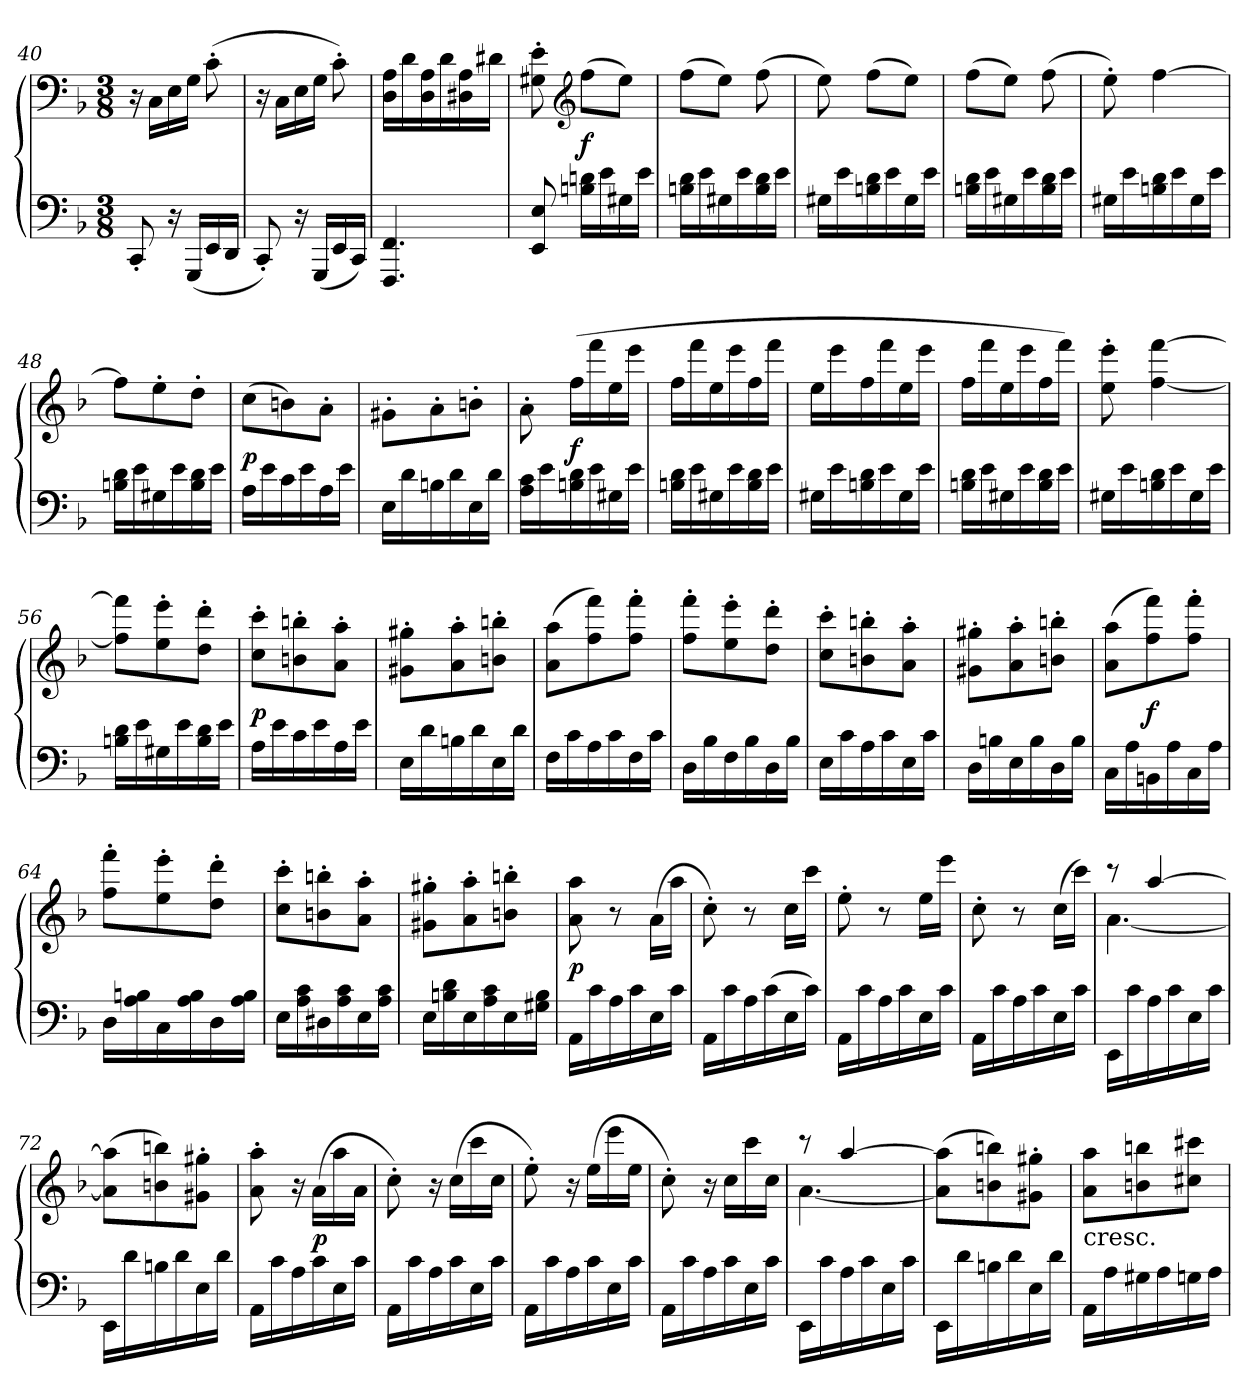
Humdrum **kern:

**kern	**kern	**dynam
*part1	*part1	*part1
*staff2	*staff1	*staff1/2
*clefF4	*clefF4	*
*k[b-]	*k[b-]	*
*d:	*d:	*
*M3/8	*M3/8	*
=40	=40	=40
8CC'/	16r	.
.	16C\LL	.
16r	16E\	.
(16GGG/LL	16G\JJ	.
16EE/	(8c'\	.
16DD/JJ	.	.
=41	=41	=41
8CC'/)	16r	.
.	16C\LL	.
16r	16E\	.
(16GGG/LL	16G\JJ	.
16EE/	8c'\)	.
16CC/JJ)	.	.
=42	=42	=42
4.FFF/ 4.FF/	16D\ 16A\LL	.
.	16d\	.
.	16D\ 16A\	.
.	16d\	.
.	16D#X\ 16A\	.
.	16d#X\JJ	.
=43	=43	=43
8EE/ 8E/	8G#X'\ 8e'\	.
*	*clefG2	*
16Bn\ 16dn\LL	(8ff\L	f
16e\	.	.
16G#X\	8ee\J)	.
16e\JJ	.	.
=44	=44	=44
16Bn\ 16d\LL	(8ff\L	.
16e\	.	.
16G#X\	8ee\J)	.
16e\	.	.
16B\ 16d\	(8ff\	.
16e\JJ	.	.
=45	=45	=45
16G#X\LL	8ee\)	.
16e\	.	.
16Bn\ 16d\	(8ff\L	.
16e\	.	.
16G#\	8ee\J)	.
16e\JJ	.	.
=46	=46	=46
16Bn\ 16d\LL	(8ff\L	.
16e\	.	.
16G#X\	8ee\J)	.
16e\	.	.
16B\ 16d\	(8ff\	.
16e\JJ	.	.
=47	=47	=47
16G#X\LL	8ee'\)	.
16e\	.	.
16Bn\ 16d\	[4ff\	.
16e\	.	.
16G#\	.	.
16e\JJ	.	.
=48	=48	=48
16Bn\ 16d\LL	8ff\L]	.
16e\	.	.
16G#X\	8ee'\	.
16e\	.	.
16B\ 16d\	8dd'\J	.
16e\JJ	.	.
=49	=49	=49
16A\LL	(8cc\L	p
16e\	.	.
16c\	8bn\)	.
16e\	.	.
16A\	8a'\J	.
16e\JJ	.	.
=50	=50	=50
16E\LL	8g#X'\L	.
16d\	.	.
16Bn\	8a'\	.
16d\	.	.
16E\	8bn'\J	.
16d\JJ	.	.
=51	=51	=51
16A\ 16c\LL	8a'\	.
16e\	.	.
16Bn\ 16d\	(16ff\LL	f
16e\	16fff\	.
16G#X\	16ee\	.
16e\JJ	16eee\JJ	.
=52	=52	=52
16Bn\ 16d\LL	16ff\LL	.
16e\	16fff\	.
16G#X\	16ee\	.
16e\	16eee\	.
16B\ 16d\	16ff\	.
16e\JJ	16fff\JJ	.
=53	=53	=53
16G#X\LL	16ee\LL	.
16e\	16eee\	.
16Bn\ 16d\	16ff\	.
16e\	16fff\	.
16G#\	16ee\	.
16e\JJ	16eee\JJ	.
=54	=54	=54
16Bn\ 16d\LL	16ff\LL	.
16e\	16fff\	.
16G#X\	16ee\	.
16e\	16eee\	.
16B\ 16d\	16ff\	.
16e\JJ	16fff\JJ)	.
=55	=55	=55
16G#X\LL	8ee'\ 8eee'\	.
16e\	.	.
16Bn\ 16d\	[4ff\ [4fff\	.
16e\	.	.
16G#\	.	.
16e\JJ	.	.
=56	=56	=56
16Bn\ 16d\LL	8ff]\ 8fff]\L	.
16e\	.	.
16G#X\	8ee'\ 8eee'\	.
16e\	.	.
16B\ 16d\	8dd'\ 8ddd'\J	.
16e\JJ	.	.
=57	=57	=57
16A\LL	8cc'\ 8ccc'\L	p
16e\	.	.
16c\	8bn'\ 8bbn'\	.
16e\	.	.
16A\	8a'\ 8aa'\J	.
16e\JJ	.	.
=58	=58	=58
16E\LL	8g#X'\ 8gg#X'\L	.
16d\	.	.
16Bn\	8a'\ 8aa'\	.
16d\	.	.
16E\	8bn'\ 8bbn'\J	.
16d\JJ	.	.
=59	=59	=59
16F\LL	(8a\ 8aa\L	.
16c\	.	.
16A\	8ff\ 8fff\)	.
16c\	.	.
16F\	8ff'\ 8fff'\J	.
16c\JJ	.	.
=60	=60	=60
16D\LL	8ff'\ 8fff'\L	.
16B-\	.	.
16F\	8ee'\ 8eee'\	.
16B-\	.	.
16D\	8dd'\ 8ddd'\J	.
16B-\JJ	.	.
=61	=61	=61
16E\LL	8cc'\ 8ccc'\L	.
16c\	.	.
16A\	8bn'\ 8bbn'\	.
16c\	.	.
16E\	8a'\ 8aa'\J	.
16c\JJ	.	.
=62	=62	=62
16D\LL	8g#X'\ 8gg#X'\L	.
16Bn\	.	.
16E\	8a'\ 8aa'\	.
16B\	.	.
16D\	8bn'\ 8bbn'\J	.
16B\JJ	.	.
=63	=63	=63
16C\LL	(8a\ 8aa\L	.
16A\	.	.
16BBn\	8ff\ 8fff\)	f
16A\	.	.
16C\	8ff'\ 8fff'\J	.
16A\JJ	.	.
=64	=64	=64
16D\LL	8ff'\ 8fff'\L	.
16A\ 16Bn\	.	.
16C\	8ee'\ 8eee'\	.
16A\ 16B\	.	.
16D\	8dd'\ 8ddd'\J	.
16A\ 16B\JJ	.	.
=65	=65	=65
16E\LL	8cc'\ 8ccc'\L	.
16A\ 16c\	.	.
16D#X\	8bn'\ 8bbn'\	.
16A\ 16c\	.	.
16E\	8a'\ 8aa'\J	.
16A\ 16c\JJ	.	.
=66	=66	=66
16E\LL	8g#X'\ 8gg#X'\L	.
16Bn\ 16d\	.	.
16E\	8a'\ 8aa'\	.
16A\ 16c\	.	.
16E\	8bn'\ 8bbn'\J	.
16G#X\ 16B\JJ	.	.
=67	=67	=67
16AA\LL	8a\ 8aa\	p
16c\	.	.
16A\	8r	.
16c\	.	.
16E\	(16a\LL	.
16c\JJ	16aa\JJ	.
=68	=68	=68
16AA\LL	8cc'\)	.
16c\	.	.
16A\	8r	.
(16c\	.	.
16E\	16cc\LL	.
16c\JJ)	16ccc\JJ	.
=69	=69	=69
16AA\LL	8ee'\	.
16c\	.	.
16A\	8r	.
16c\	.	.
16E\	16ee\LL	.
16c\JJ	16eee\JJ	.
=70	=70	=70
16AA\LL	8cc'\	.
16c\	.	.
16A\	8r	.
16c\	.	.
16E\	(16cc\LL	.
16c\JJ	16ccc\JJ)	.
=71	=71	=71
*	*^	*
16EE\LL	8r	[4.a\	.
16c\	.	.	.
16A\	[4aa/	.	.
16c\	.	.	.
16E\	.	.	.
16c\JJ	.	.	.
*	*v	*v	*
=72	=72	=72
16EE\LL	(8a]\ 8aa]\L	.
16d\	.	.
16Bn\	8bn\ 8bbn\)	.
16d\	.	.
16E\	8g#X'\ 8gg#X'\J	.
16d\JJ	.	.
=73	=73	=73
16AA\LL	8a'\ 8aa'\	.
16c\	.	.
16A\	16r	.
16c\	(16a\LL	p
16E\	16aa\	.
16c\JJ	16a\JJ	.
=74	=74	=74
16AA\LL	8cc'\)	.
16c\	.	.
16A\	16r	.
16c\	(16cc\LL	.
16E\	16ccc\	.
16c\JJ	16cc\JJ	.
=75	=75	=75
16AA\LL	8ee'\)	.
16c\	.	.
16A\	16r	.
16c\	(16ee\LL	.
16E\	16eee\	.
16c\JJ	16ee\JJ	.
=76	=76	=76
16AA\LL	8cc'\)	.
16c\	.	.
16A\	16r	.
16c\	16cc\LL	.
16E\	16ccc\	.
16c\JJ	16cc\JJ	.
=77	=77	=77
*	*^	*
16EE\LL	8r	[4.a\	.
16c\	.	.	.
16A\	[4aa/	.	.
16c\	.	.	.
16E\	.	.	.
16c\JJ	.	.	.
*	*v	*v	*
=78	=78	=78
16EE\LL	(8a]\ 8aa]\L	.
16d\	.	.
16Bn\	8bn\ 8bbn\)	.
16d\	.	.
16E\	8g#X'\ 8gg#X'\J	.
16d\JJ	.	.
=79	=79	=79
!	!LO:TX:c:t=cresc.	!
16AA\LL	8a\ 8aa\L	.
16A\	.	.
16G#X\	8bn\ 8bbn\	.
16A\	.	.
16Gn\	8cc#X\ 8ccc#X\J	.
16A\JJ	.	.
=	=	=
*-	*-	*-
